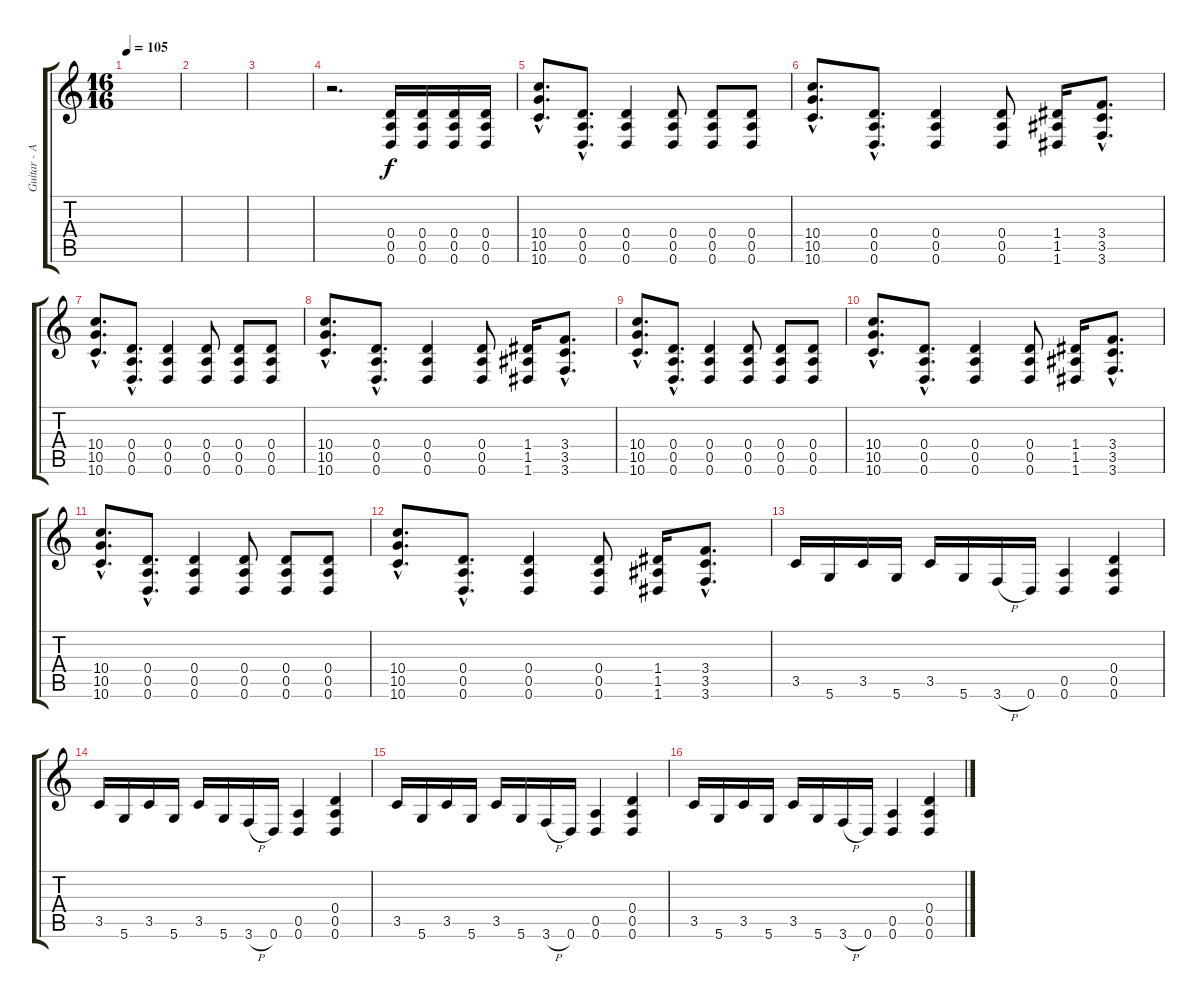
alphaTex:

\track ("Guitar - Adam" "Guitar - A") {instrument distortionguitar}
\staff {score tabs}
\tuning (E4 B3 G3 D3 A2 D2) {hide}
\ts (16 16)
\tempo 105
\clef g2
\ks c
|
|
|
r.2{d} (0.4 0.5 0.6).16 (0.4 0.5 0.6).16 (0.4 0.5 0.6).16 (0.4 0.5 0.6).16 |
(10.4{hac} 10.5{hac} 10.6{hac}).8{d} (0.4{hac} 0.5{hac} 0.6{hac}).8{d} (0.4 0.5 0.6).4 (0.4 0.5 0.6).8 (0.4 0.5 0.6).8 (0.4 0.5 0.6).8 |
(10.4{hac} 10.5{hac} 10.6{hac}).8{d} (0.4{hac} 0.5{hac} 0.6{hac}).8{d} (0.4 0.5 0.6).4 (0.4 0.5 0.6).8 (1.4 1.5 1.6).16 (3.4{hac} 3.5{hac} 3.6{hac}).8{d} |
(10.4{hac} 10.5{hac} 10.6{hac}).8{d} (0.4{hac} 0.5{hac} 0.6{hac}).8{d} (0.4 0.5 0.6).4 (0.4 0.5 0.6).8 (0.4 0.5 0.6).8 (0.4 0.5 0.6).8 |
(10.4{hac} 10.5{hac} 10.6{hac}).8{d} (0.4{hac} 0.5{hac} 0.6{hac}).8{d} (0.4 0.5 0.6).4 (0.4 0.5 0.6).8 (1.4 1.5 1.6).16 (3.4{hac} 3.5{hac} 3.6{hac}).8{d} |
(10.4{hac} 10.5{hac} 10.6{hac}).8{d} (0.4{hac} 0.5{hac} 0.6{hac}).8{d} (0.4 0.5 0.6).4 (0.4 0.5 0.6).8 (0.4 0.5 0.6).8 (0.4 0.5 0.6).8 |
(10.4{hac} 10.5{hac} 10.6{hac}).8{d} (0.4{hac} 0.5{hac} 0.6{hac}).8{d} (0.4 0.5 0.6).4 (0.4 0.5 0.6).8 (1.4 1.5 1.6).16 (3.4{hac} 3.5{hac} 3.6{hac}).8{d} |
(10.4{hac} 10.5{hac} 10.6{hac}).8{d} (0.4{hac} 0.5{hac} 0.6{hac}).8{d} (0.4 0.5 0.6).4 (0.4 0.5 0.6).8 (0.4 0.5 0.6).8 (0.4 0.5 0.6).8 |
(10.4{hac} 10.5{hac} 10.6{hac}).8{d} (0.4{hac} 0.5{hac} 0.6{hac}).8{d} (0.4 0.5 0.6).4 (0.4 0.5 0.6).8 (1.4 1.5 1.6).16 (3.4{hac} 3.5{hac} 3.6{hac}).8{d} |
3.5.16 5.6.16 3.5.16 5.6.16 3.5.16 5.6.16 3.6{h}.16 0.6.16 (0.5 0.6).4 (0.4 0.5 0.6).4 |
3.5.16 5.6.16 3.5.16 5.6.16 3.5.16 5.6.16 3.6{h}.16 0.6.16 (0.5 0.6).4 (0.4 0.5 0.6).4 |
3.5.16 5.6.16 3.5.16 5.6.16 3.5.16 5.6.16 3.6{h}.16 0.6.16 (0.5 0.6).4 (0.4 0.5 0.6).4 |
3.5.16 5.6.16 3.5.16 5.6.16 3.5.16 5.6.16 3.6{h}.16 0.6.16 (0.5 0.6).4 (0.4 0.5 0.6).4
